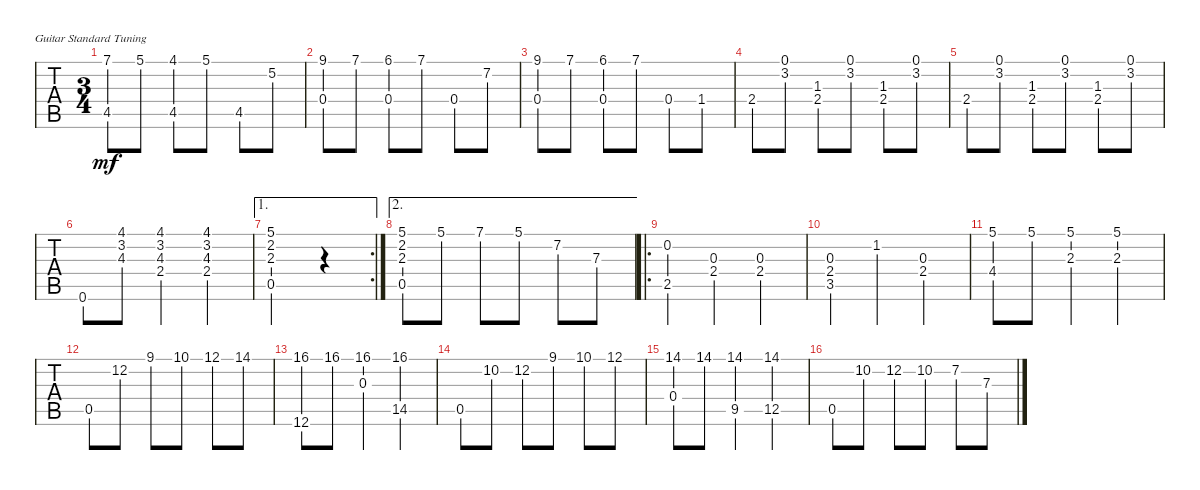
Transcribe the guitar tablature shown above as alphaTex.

\defaultSystemsLayout 4
\bracketExtendMode groupsimilarinstruments
\singleTrackTrackNamePolicy hidden
\multiTrackTrackNamePolicy hidden
\firstSystemTrackNameOrientation horizontal
\otherSystemsTrackNameOrientation horizontal
\track ("Nylon Guitar" "N-Gt") {instrument acousticguitarnylon}
\staff {tabs}
\tuning (E4 B3 G3 D3 A2 E2)
\ts (3 4)
\tempo (120 hide)
\clef g2
\ks a
(7.1 4.5).8{dy mf} 5.1.8 (4.1 4.5).8 5.1.8 4.5.8 5.2.8 |
(9.1 0.4).8 7.1.8 (6.1 0.4).8 7.1.8 0.4.8 7.2.8 |
(9.1 0.4).8 7.1.8 (6.1 0.4).8 7.1.8 0.4.8 1.4.8 |
2.4.8 (0.1 3.2).8 (1.3 2.4).8 (0.1 3.2).8 (1.3 2.4).8 (0.1 3.2).8 |
2.4.8 (0.1 3.2).8 (1.3 2.4).8 (0.1 3.2).8 (1.3 2.4).8 (0.1 3.2).8 |
0.6.8 (4.1 3.2 4.3).8 (4.1 3.2 4.3 2.4).4 (2.4 4.3 3.2 4.1).4 |
\ae 1
\rc 2
(5.1 2.2 2.3 0.5).2 r.4 |
\ae 2
(5.1 2.2 2.3 0.5).8 5.1.8 7.1.8 5.1.8 7.2.8 7.3.8 |
\ro
(2.5 0.2).4 (0.3 2.4).4 (0.3 2.4).4 |
(3.5 2.4 0.3).4 1.2.4 (0.3 2.4).4 |
(4.4 5.1).8 5.1.8 (5.1 2.3).4 (5.1 2.3).4 |
0.5.8 12.2.8 9.1.8 10.1.8 12.1.8 14.1.8 |
(16.1 12.6).8 16.1.8 (16.1 0.3).4 (16.1 14.5).4 |
0.5.8 10.2.8 12.2.8 9.1.8 10.1.8 12.1.8 |
(14.1 0.4).8 14.1.8 (14.1 9.5).4 (14.1 12.5).4 |
0.5.8 10.2.8 12.2.8 10.2.8 7.2.8 7.3.8
